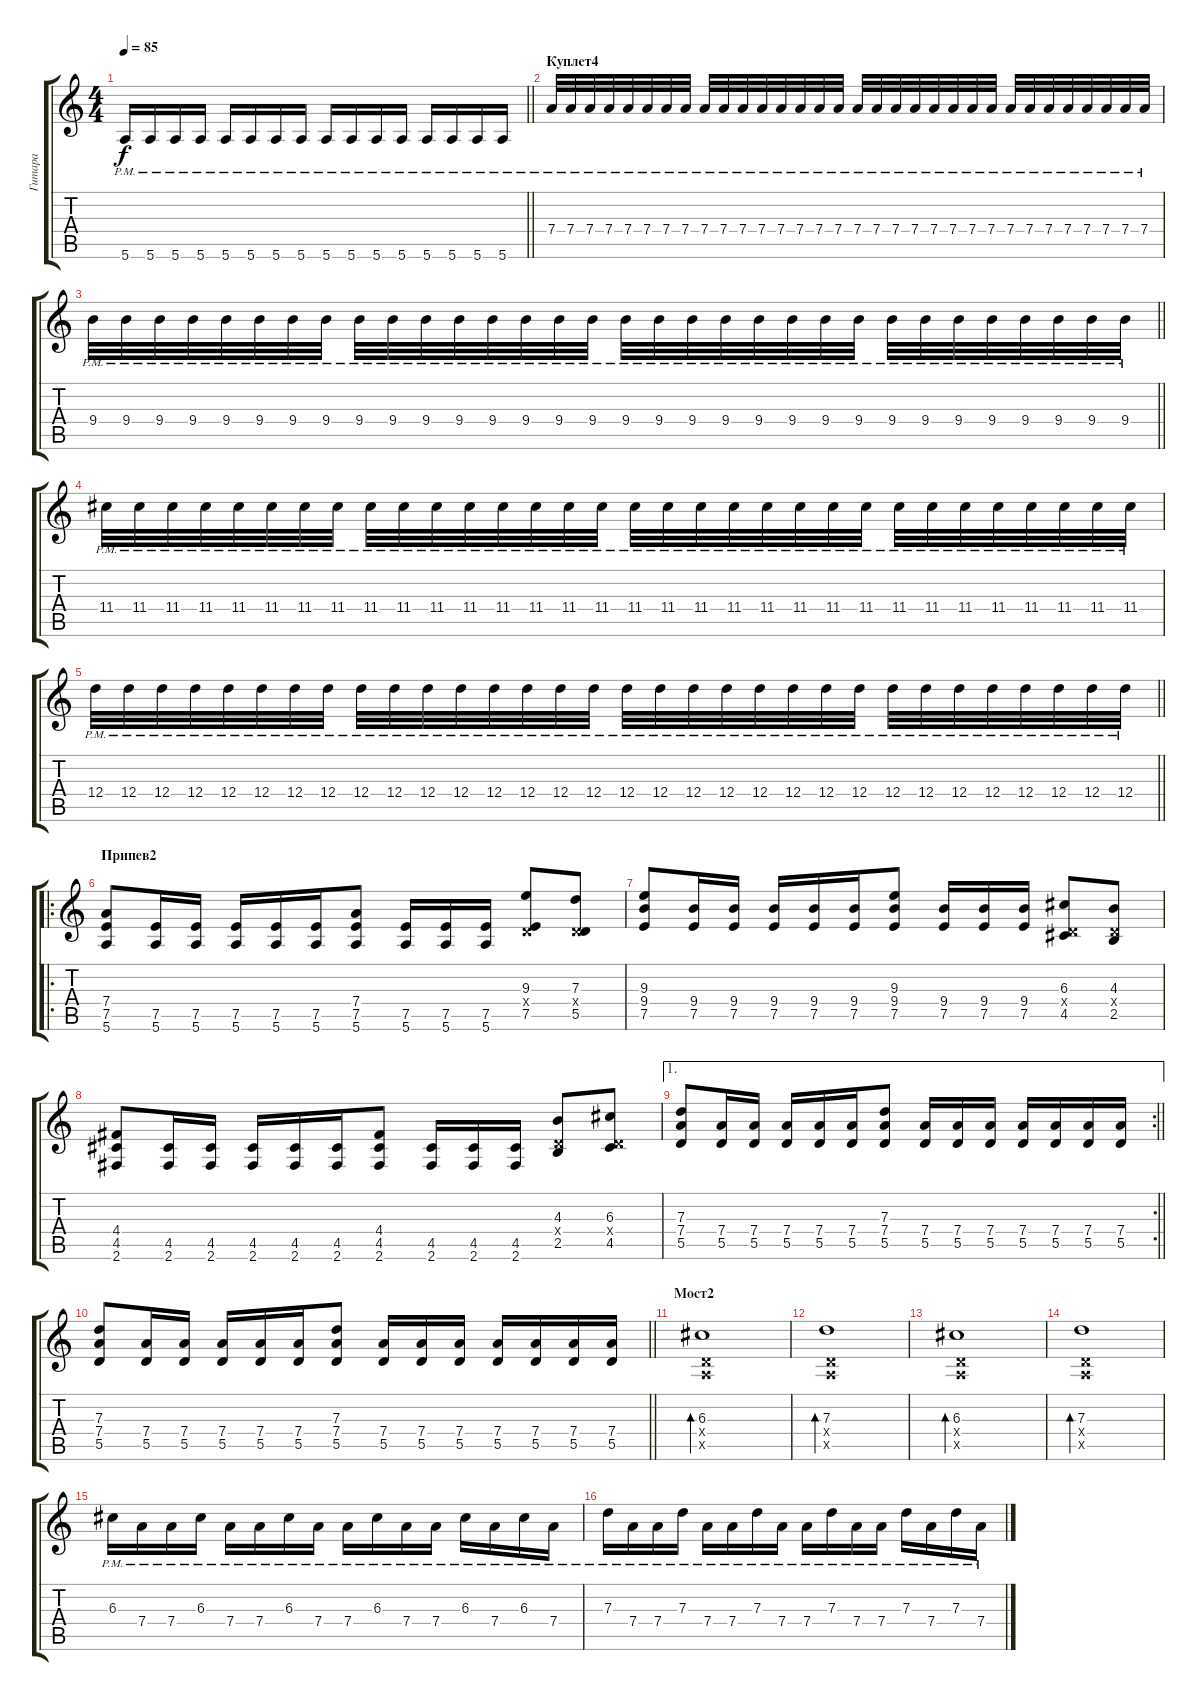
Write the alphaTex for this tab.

\track ("Гитара" "Гитара") {instrument distortionguitar}
\staff {score tabs}
\tuning (E4 B3 G3 D3 A2 E2) {hide}
\ts (4 4)
\tempo 85
\clef g2
\barLineRight lightlight
\ks c
5.6{pm}.16{dy f} 5.6{pm}.16 5.6{pm}.16 5.6{pm}.16 5.6{pm}.16 5.6{pm}.16 5.6{pm}.16 5.6{pm}.16 5.6{pm}.16 5.6{pm}.16 5.6{pm}.16 5.6{pm}.16 5.6{pm}.16 5.6{pm}.16 5.6{pm}.16 5.6{pm}.16 |
\section ("" "Куплет4")
7.4{pm}.32 7.4{pm}.32 7.4{pm}.32 7.4{pm}.32 7.4{pm}.32 7.4{pm}.32 7.4{pm}.32 7.4{pm}.32 7.4{pm}.32 7.4{pm}.32 7.4{pm}.32 7.4{pm}.32 7.4{pm}.32 7.4{pm}.32 7.4{pm}.32 7.4{pm}.32 7.4{pm}.32 7.4{pm}.32 7.4{pm}.32 7.4{pm}.32 7.4{pm}.32 7.4{pm}.32 7.4{pm}.32 7.4{pm}.32 7.4{pm}.32 7.4{pm}.32 7.4{pm}.32 7.4{pm}.32 7.4{pm}.32 7.4{pm}.32 7.4{pm}.32 7.4{pm}.32 |
\barLineRight lightlight
9.4{pm}.32 9.4{pm}.32 9.4{pm}.32 9.4{pm}.32 9.4{pm}.32 9.4{pm}.32 9.4{pm}.32 9.4{pm}.32 9.4{pm}.32 9.4{pm}.32 9.4{pm}.32 9.4{pm}.32 9.4{pm}.32 9.4{pm}.32 9.4{pm}.32 9.4{pm}.32 9.4{pm}.32 9.4{pm}.32 9.4{pm}.32 9.4{pm}.32 9.4{pm}.32 9.4{pm}.32 9.4{pm}.32 9.4{pm}.32 9.4{pm}.32 9.4{pm}.32 9.4{pm}.32 9.4{pm}.32 9.4{pm}.32 9.4{pm}.32 9.4{pm}.32 9.4{pm}.32 |
11.4{pm}.32 11.4{pm}.32 11.4{pm}.32 11.4{pm}.32 11.4{pm}.32 11.4{pm}.32 11.4{pm}.32 11.4{pm}.32 11.4{pm}.32 11.4{pm}.32 11.4{pm}.32 11.4{pm}.32 11.4{pm}.32 11.4{pm}.32 11.4{pm}.32 11.4{pm}.32 11.4{pm}.32 11.4{pm}.32 11.4{pm}.32 11.4{pm}.32 11.4{pm}.32 11.4{pm}.32 11.4{pm}.32 11.4{pm}.32 11.4{pm}.32 11.4{pm}.32 11.4{pm}.32 11.4{pm}.32 11.4{pm}.32 11.4{pm}.32 11.4{pm}.32 11.4{pm}.32 |
\barLineRight lightlight
12.4{pm}.32 12.4{pm}.32 12.4{pm}.32 12.4{pm}.32 12.4{pm}.32 12.4{pm}.32 12.4{pm}.32 12.4{pm}.32 12.4{pm}.32 12.4{pm}.32 12.4{pm}.32 12.4{pm}.32 12.4{pm}.32 12.4{pm}.32 12.4{pm}.32 12.4{pm}.32 12.4{pm}.32 12.4{pm}.32 12.4{pm}.32 12.4{pm}.32 12.4{pm}.32 12.4{pm}.32 12.4{pm}.32 12.4{pm}.32 12.4{pm}.32 12.4{pm}.32 12.4{pm}.32 12.4{pm}.32 12.4{pm}.32 12.4{pm}.32 12.4{pm}.32 12.4{pm}.32 |
\ro
\section ("" "Припев2")
(7.4 7.5 5.6).8 (7.5 5.6).16 (7.5 5.6).16 (7.5 5.6).16 (7.5 5.6).16 (7.5 5.6).16 (7.4 7.5 5.6).8 (7.5 5.6).16 (7.5 5.6).16 (7.5 5.6).16 (9.3 0.4{x} 7.5).8 (7.3 0.4{x} 5.5).8 |
(9.3 9.4 7.5).8 (9.4 7.5).16 (9.4 7.5).16 (9.4 7.5).16 (9.4 7.5).16 (9.4 7.5).16 (9.3 9.4 7.5).8 (9.4 7.5).16 (9.4 7.5).16 (9.4 7.5).16 (6.3 0.4{x} 4.5).8 (4.3 0.4{x} 2.5).8 |
(4.4 4.5 2.6).8 (4.5 2.6).16 (4.5 2.6).16 (4.5 2.6).16 (4.5 2.6).16 (4.5 2.6).16 (4.4 4.5 2.6).8 (4.5 2.6).16 (4.5 2.6).16 (4.5 2.6).16 (4.3 0.4{x} 2.5).8 (6.3 0.4{x} 4.5).8 |
\ae 1
\rc 2
\barLineRight lightlight
(7.3 7.4 5.5).8 (7.4 5.5).16 (7.4 5.5).16 (7.4 5.5).16 (7.4 5.5).16 (7.4 5.5).16 (7.3 7.4 5.5).8 (7.4 5.5).16 (7.4 5.5).16 (7.4 5.5).16 (7.4 5.5).16 (7.4 5.5).16 (7.4 5.5).16 (7.4 5.5).16 |
\barLineRight lightlight
(7.3 7.4 5.5).8 (7.4 5.5).16 (7.4 5.5).16 (7.4 5.5).16 (7.4 5.5).16 (7.4 5.5).16 (7.3 7.4 5.5).8 (7.4 5.5).16 (7.4 5.5).16 (7.4 5.5).16 (7.4 5.5).16 (7.4 5.5).16 (7.4 5.5).16 (7.4 5.5).16 |
\section ("" "Мост2")
(6.3 0.4{x} 0.5{x}).1{bd 60} |
(7.3 0.4{x} 0.5{x}).1{bd 60} |
(6.3 0.4{x} 0.5{x}).1{bd 60} |
(7.3 0.4{x} 0.5{x}).1{bd 60} |
6.3{pm}.16 7.4{pm}.16 7.4{pm}.16 6.3{pm}.16 7.4{pm}.16 7.4{pm}.16 6.3{pm}.16 7.4{pm}.16 7.4{pm}.16 6.3{pm}.16 7.4{pm}.16 7.4{pm}.16 6.3{pm}.16 7.4{pm}.16 6.3{pm}.16 7.4{pm}.16 |
7.3{pm}.16 7.4{pm}.16 7.4{pm}.16 7.3{pm}.16 7.4{pm}.16 7.4{pm}.16 7.3{pm}.16 7.4{pm}.16 7.4{pm}.16 7.3{pm}.16 7.4{pm}.16 7.4{pm}.16 7.3{pm}.16 7.4{pm}.16 7.3{pm}.16 7.4{pm}.16
